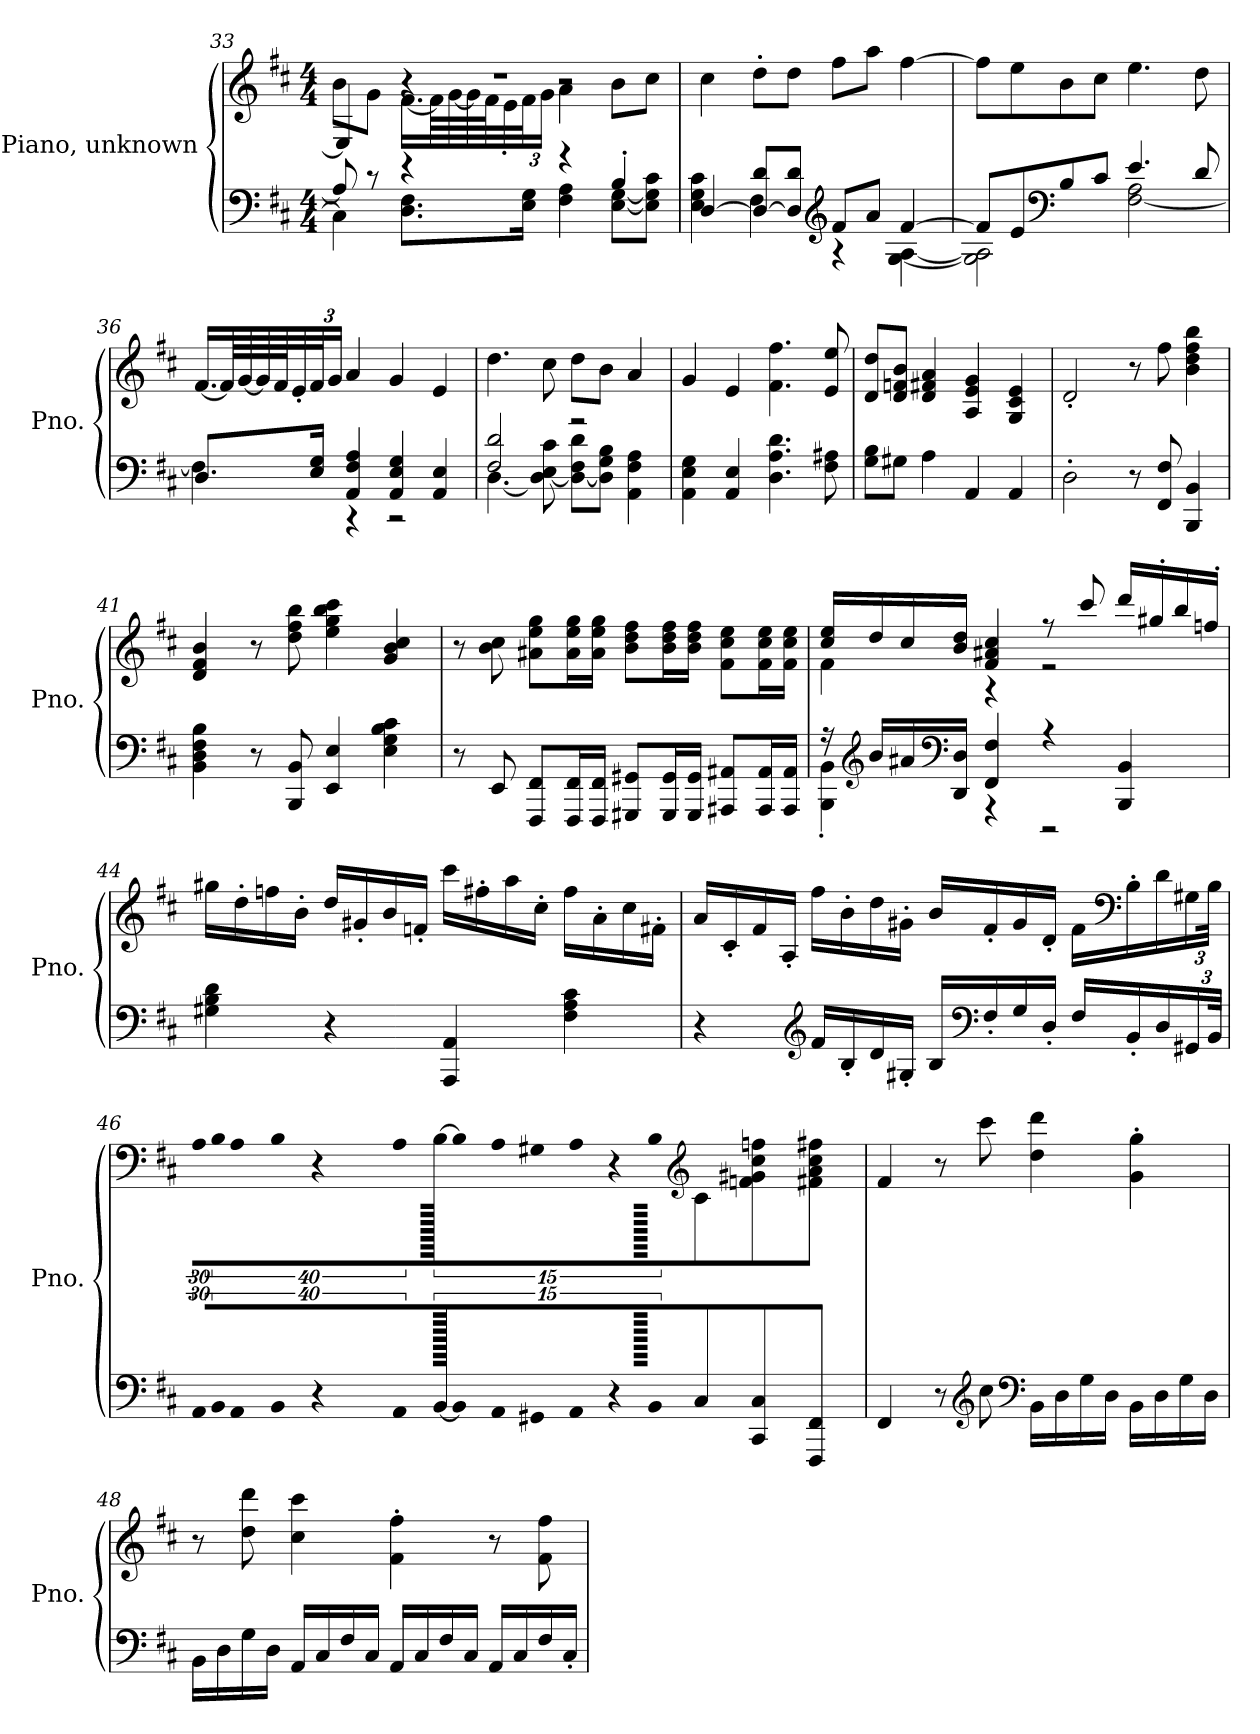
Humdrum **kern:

**kern	**kern
*part1	*part1
*staff2	*staff1
*I"Piano, unknown	*
*I'Pno.	*
*clefF4	*clefG2
*k[f#c#]	*k[f#c#]
*M4/4	*M4/4
=33	=33
*^	*^
*	*	*	*^
8A/]	4C#\]	1r	8b\L	4E/]
8r	.	.	8g\J	.
4r	8.D\ 8.F#\L	.	[16.f#\LL	4r
.	.	.	64f#\LL]	.
.	.	.	[64g\	.
.	.	.	64g\]	.
.	.	.	64f#\J	.
.	.	.	32e'\	.
*	*	*	*Xbrackettup	*
.	16E\ 16G\Jk	.	48f#\J	.
.	.	.	24g\JJ	.
4r	4F#\ 4A\	.	4a\	2r
4B'/	[8E\ [8G\L	.	8b\L	.
.	8E\] 8G\] 8c#\J	.	8cc#\J	.
*	*	*v	*v	*v
!!LO:LB:g=z
=34	=34	=34
[4D/	4E\ 4G\ 4c#\	4cc#\
8D/_ 8d/L	4F#\	8dd'\L
8D/] 8d/J	.	8dd\J
*clefG2	*	*
8f#/L	4r	8ff#\L
8a/J	.	8aa\J
[4f#/	[4G\ [4A\	[4ff#\
=35	=35	=35
8f#/L]	2G\] 2A\]	8ff#\L]
8e/	.	8ee\
*clefF4	*	*
8B/	.	8b\
8c#/J	.	8cc#\J
4.e/	[2F#\ 2A\	4.ee\
8d/	.	8dd\
=36	=36	=36
8.D/L	4F#\]	[16.f#/LL
.	.	64f#/LL]
.	.	[64g/
.	.	64g/]
.	.	64f#/J
.	.	32e'/
16E/ 16G/Jk	.	48f#/J
.	.	24g/JJ
4AA/ 4F#/ 4A/	4r	4a/
4AA/ 4E/ 4G/	2r	4g/
4AA/ 4E/	.	4e/
=37	=37	=37
2F#/ 2d/	[4.D\	4.dd\
.	8D\_ 8E\ 8c#\	8cc#\
2r	8D\_ 8F#\ 8d\L	8dd\L
.	8D\] 8G\ 8B\J	8b\J
.	4AA\ 4F#\ 4A\	4a/
*v	*v	*
!!LO:LB:g=z
=38	=38
4AA\ 4E\ 4G\	4g/
4AA/ 4E/	4e/
4.D\ 4.A\ 4.d\	4.f#\ 4.ff#\
8F#\ 8A#X\	8e/ 8ee/
=39	=39
8G\ 8B\L	8d/ 8dd/L
8G#X\J	8d/ 8fn/ 8b/J
4A\	4d/ 4f#X/ 4a/
4AA/	4A/ 4e/ 4g/
4AA/	4G/ 4c#/ 4e/
=40	=40
2D'\	2d'/
8r	8r
8FF#/ 8F#/	8ff#\
4BBB/ 4BB/	4b\ 4dd\ 4ff#\ 4bb\
=41	=41
4BB\ 4D\ 4F#\ 4B\	4d/ 4f#/ 4b/
8r	8r
8BBB/ 8BB/	8dd\ 8ff#\ 8bb\
4EE/ 4E/	4ee\ 4gg\ 4bb\ 4ccc#\
4E\ 4G\ 4B\ 4c#\	4g/ 4b/ 4cc#/
!!LO:LB:g=z
=42	=42
8r	8r
8EE/	8b\ 8cc#\
8FFF#/ 8FF#/L	8a#X\ 8ee\ 8gg\L
16FFF#/ 16FF#/L	16a#\ 16ee\ 16gg\L
16FFF#/ 16FF#/JJ	16a#\ 16ee\ 16gg\JJ
8GGG#X/ 8GG#X/L	8b\ 8dd\ 8ff#\L
16GGG#/ 16GG#/L	16b\ 16dd\ 16ff#\L
16GGG#/ 16GG#/JJ	16b\ 16dd\ 16ff#\JJ
8AAA#X/ 8AA#X/L	8f#\ 8cc#\ 8ee\L
16AAA#/ 16AA#/L	16f#\ 16cc#\ 16ee\L
16AAA#/ 16AA#/JJ	16f#\ 16cc#\ 16ee\JJ
=43	=43
*^	*^
16r	4BBB\' 4BB\'	16cc#/ 16ee/LL	4f#\
*clefG2	*	*	*
16b/LL	.	16dd/	.
16a#X/	.	16cc#/	.
*clefF4	*	*	*
16DD/ 16D/JJ	.	16b/ 16dd/JJ	.
4FF#/ 4F#/	4r	4f#/ 4a#X/ 4cc#/	4r
4r	2r	8r	2r
.	.	8ccc#/	.
4BBB/ 4BB/	.	16ddd/LL	.
.	.	16gg#X'/	.
.	.	16bb/	.
.	.	16ffn'/JJ	.
*v	*v	*	*
*	*v	*v
!!LO:LB:g=z
=44	=44
4G#X\ 4B\ 4d\	16gg#X\LL
.	16dd'\
.	16ffn\
.	16b'\JJ
4r	16dd/LL
.	16g#X'/
.	16b/
.	16fn'/JJ
4AAA/ 4AA/	16ccc#\LL
.	16ff#X'\
.	16aa\
.	16cc#'\JJ
4F#\ 4A\ 4c#\	16ff#\LL
.	16a'\
.	16cc#\
.	16f#X'\JJ
=45	=45
4r	16a/LL
.	16c#'/
.	16f#/
.	16A'/JJ
*clefG2	*
16f#/LL	16ff#\LL
16B'/	16b'\
16d/	16dd\
16G#X'/JJ	16g#X'\JJ
16B/LL	16b/LL
*clefF4	*
16F#'/	16f#'/
16G#/	16g#/
16D'/JJ	16d'/JJ
16F#/LL	16f#\LL
*	*clefF4
16BB'/	16B'\
16D/	16d\
*Xbrackettup	*
24GG#X/	24G#X\
48BB/JJk	48B\JJk
!!LO:PB:g=z
=46	=46
*brackettup	*
!LO:N:vis=64	!
*	*brackettup
!	!LO:N:vis=64
960%17AA/KLLL	960%17A\KLLL
!LO:N:vis=32	!LO:N:vis=32
640%23BB/	640%23B\
!LO:N:vis=64	!LO:N:vis=64
960%17AA/L	960%17A\L
!LO:N:vis=64	!LO:N:vis=64
960%17BB/JJJJ	960%17B\JJJJ
!LO:N:vis=64	!LO:N:vis=64
960%17r	960%17r
1920ryy	1920ryy
!LO:N:vis=64	!LO:N:vis=64
960%17AA/LLLL	960%17A\LLLL
[1920BB/	[1920B\
640%11BB/]	640%11B\]
!LO:N:vis=32	!LO:N:vis=32
640%23AA/	640%23A\
!LO:N:vis=64	!LO:N:vis=64
960%17GG#X/L	960%17G#X\L
!LO:N:vis=64	!LO:N:vis=64
960%17AA/JJJJ	960%17A\JJJJ
!LO:N:vis=64	!LO:N:vis=64
960%17r	960%17r
1920ryy	1920ryy
!LO:N:vis=64	!LO:N:vis=64
960%17BB/	960%17B\
*	*clefG2
4C#/	4c#/
4CC#/ 4C#/	4fn\ 4g#X\ 4cc#\ 4ffn\
4FFF#/ 4FF#/	4f#X\ 4a\ 4cc#\ 4ff#X\
=47	=47
4FF#/	4f#/
8r	8r
*clefG2	*
8cc#\	8ccc#\
*clefF4	*
16BB\LL	4dd\ 4ddd\
16D\	.
16G\	.
16D\JJ	.
16BB\LL	4g\' 4gg\'
16D\	.
16G\	.
16D\JJ	.
!!LO:LB:g=z
=48	=48
16BB\LL	8r
16D\	.
16G\	8dd\ 8ddd\
16D\JJ	.
16AA/LL	4cc#\ 4ccc#\
16C#/	.
16F#/	.
16C#/JJ	.
16AA/LL	4f#\' 4ff#\'
16C#/	.
16F#/	.
16C#/JJ	.
16AA/LL	8r
16C#/	.
16F#/	8f#\ 8ff#\
16C#'/JJ	.
=	=
*-	*-
